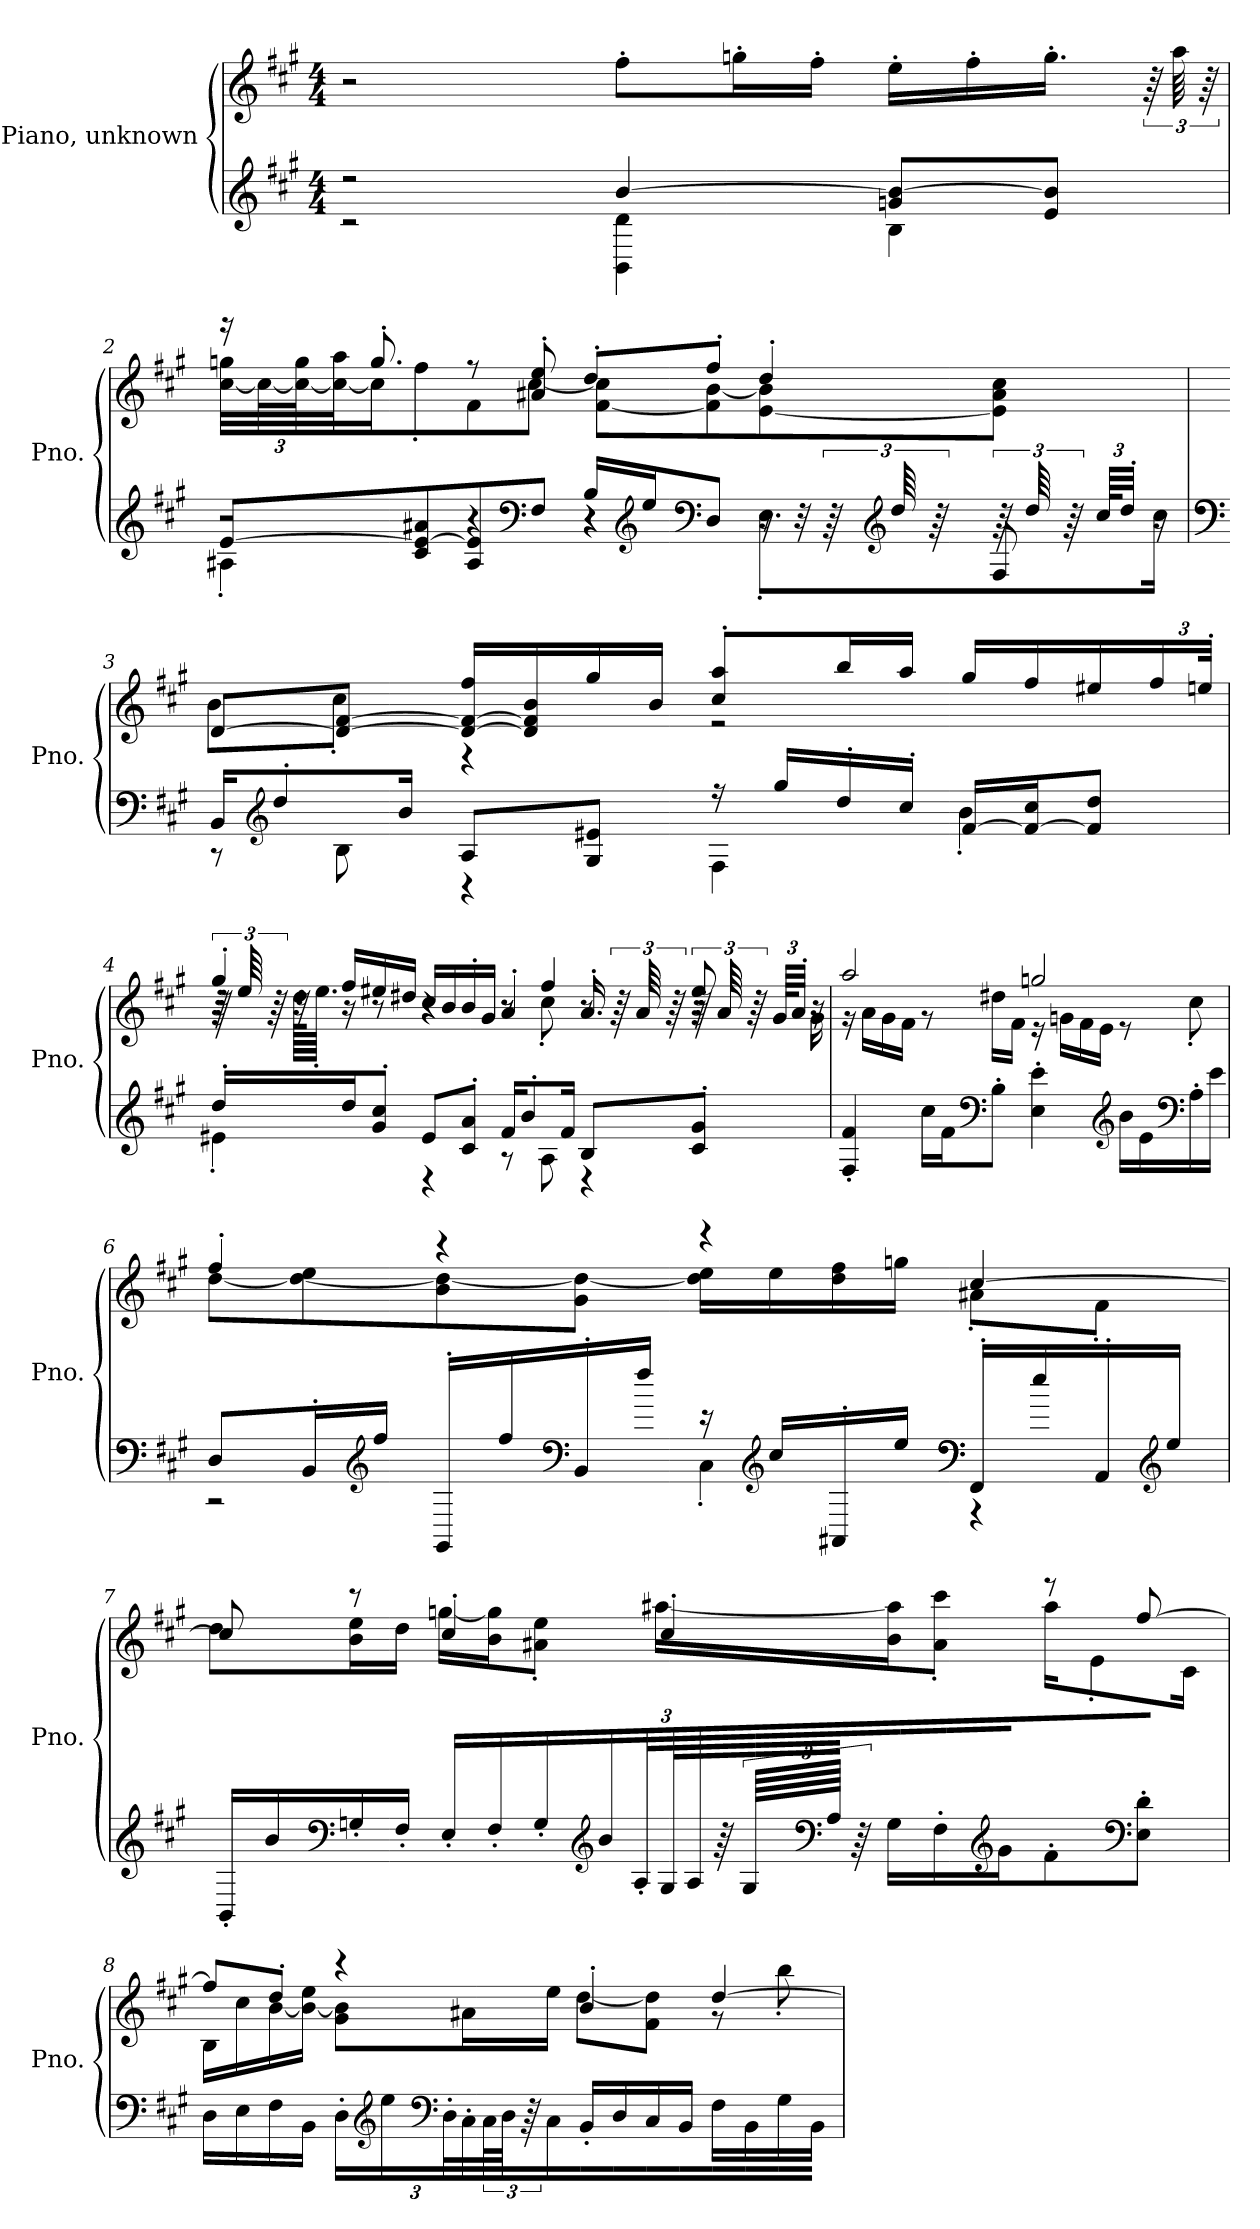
**kern	**kern
*part1	*part1
*staff2	*staff1
*I"Piano, unknown	*
*I'Pno.	*
*clefG2	*clefG2
*k[f#c#g#]	*k[f#c#g#]
*M4/4	*M4/4
*MM120	*MM120
=1	=1
*^	*
2r	2r	2r
[4b/	4BB\ 4d\	8ff#'\L
.	.	16ggn'\L
.	.	16ff#'\JJ
8gn/ 8b/_L	4B\	16ee'\LL
.	.	16ff#'\
8e/ 8b/]J	.	16.gg'\JJ
.	.	96r
.	.	96aa\
.	.	96r
!!LO:LB:g=z
=2	=2	=2
*	*^	*^
*	*	*	*	*Xbrackettup
[8e/L	4A#X'\	2r	16r	[48cc#\ 48ggn\LLL
.	.	.	.	96cc#\L_
.	.	.	.	96cc#\_ 96gg\J
.	.	.	.	48cc#\_ 48aa\J
.	.	.	8.gg'/	16cc#\J]
8c#/ 8e/_ 8a#X/	.	.	.	8ff#'\
8A#/ 8e/]	4r	.	8r	8f#\
*clefF4	*	*	*	*
8F#/J	.	.	8a#X/' 8ee/'	[8cc#\J
16B/LL	4r	4r	8dd'/L	[8f#\ 8cc#\]L
*clefG2	*	*	*	*
16ee/J	.	.	.	.
*clefF4	*	*	*	*
8D/J	.	.	8ff#'/J	8f#\] [8b\
16r	8.E'\L	8r	4dd'/	[8e\ 8b\]
32r	.	.	.	.
96r	.	.	.	.
*clefG2	*	*	*	*
96dd/	.	.	.	.
96r	.	.	.	.
96r	.	8F#/	.	8e\] 8a#\ 8cc#\J
96dd/	.	.	.	.
96r	.	.	.	.
96cc#/KLLL	.	.	.	.
48dd'/JJJ	.	.	.	.
16r	16cc#\Jk	.	.	.
*v	*v	*v	*	*
!!LO:LB:g=z	!!
=3	=3	=3
*clefF4	*	*
*^	*	*
16BB/KL	8r	[8d/L	8b\L
*clefG2	*	*	*
8dd'/	.	.	.
.	8B\	8d/_ [8f#/J	8cc#'\J
16b/Jk	.	.	.
8A/L	4r	16d/_ 16f#/_ 16ff#/LL	4r
.	.	16d/] 16f#/] 16b/	.
8G#/ 8e#X/J	.	16gg#/	.
.	.	16b/JJ	.
16r	4F#\	8cc#/' 8aa/'L	2r
16gg#/LL	.	.	.
16dd'/	.	16bb/L	.
16cc#'/JJ	.	16aa/JJ	.
[16f#/LL	4b'\	16gg#/LL	.
16f#/_ 16cc#/J	.	16ff#/	.
8f#/] 8dd/J	.	16ee#X/	.
.	.	24ff#/	.
.	.	48een'/JJk	.
!!LO:LB:g=z
=4	=4	=4	=4
*	*	*	*^
*	*	*	*	*brackettup
16dd'/LL	4e#X'\	4gg#'/	32r	96r
.	.	.	.	96ee/
.	.	.	.	96r
.	.	.	128dd\KLLLL	32r
.	.	.	64.ee'\JJJJ	.
16dd/J	.	.	16r	16ff#/LL
8g#/' 8cc#/'J	.	.	8r	16ee#X/
.	.	.	.	16dd#X/JJ
8e#/L	4r	4r	4r	16cc#/LL
.	.	.	.	16b/
8c#/' 8a/'J	.	.	.	16b'/
.	.	.	.	16g#/JJ
16f#/KL	8r	8r	8r	4a'/
8b'/	.	.	.	.
.	8A\	4ff#/	8cc#'\	.
16f#/Jk	.	.	.	.
8B/L	4r	.	8r	16.a'/
.	.	.	.	96r
.	.	.	.	96a/
.	.	.	.	96r
8c#/' 8g#/'J	.	8ee#/	16r	96r
.	.	.	.	96a/
.	.	.	.	96r
.	.	.	.	96g#/KLLL
.	.	.	.	48a'/JJJ
.	.	.	16g#\	16r
*v	*v	*	*	*
*	*	*v	*v
!!LO:LB:g=z
=5	=5	=5
4F#/' 4f#/'	2aa/	16r
.	.	16a\LL
.	.	16g#\
.	.	16f#\JJ
16cc#\LL	.	8r
16f#\J	.	.
*clefF4	*	*
8B'\J	.	16dd#X\LL
.	.	16f#\JJ
4E\' 4e\'	2ggn/	16r
.	.	16gn\LL
.	.	16f#\
.	.	16e\JJ
*clefG2	*	*
16b\LL	.	8r
16e\	.	.
*clefF4	*	*
16A'\	.	8cc#'\
16e\JJ	.	.
!!LO:LB:g=z	!!
=6	=6	=6
*^	*	*
8D/L	2r	4ff#'/	[8dd\L
16BB'/L	.	.	8dd\_ 8ee\
*clefG2	*	*	*
16ff#/JJ	.	.	.
16GG#'/LL	.	4r	8b\ 8dd\_
16ff#/	.	.	.
*clefF4	*	*	*
16BB'/	.	.	8g#\ 8dd\_J
16ff#/JJ	.	.	.
16r	4C#'\	4r	16dd\] 16ee\LL
*clefG2	*	*	*
16cc#/LL	.	.	16ee\
16AA#X'/	.	.	16dd\ 16ff#\
16ee/JJ	.	.	16ggn\JJ
*clefF4	*	*	*
16FF#'/LL	4r	[4cc#/	8a#X'\L
16ee/	.	.	.
16AA#'/	.	.	8f#'\J
*clefG2	*	*	*
16ee/JJ	.	.	.
*v	*v	*	*
!!LO:PB:g=z	!!
=7	=7	=7
16BB'/LL	8cc#/]	8dd\L
16b/	.	.
*clefF4	*	*
16Gn'/	8r	16b\ 16ee\L
16F#'/JJ	.	16dd\JJ
16E'/LL	4cc#'/	[16ggn\LL
16F#'/	.	16b\ 16gg\]J
16G'/	.	8a#X\' 8ee\'J
*clefG2	*	*
*Xbrackettup	*	*
24b/	.	.
48A'/L	.	.
*brackettup	*	*
96G/L	4cc#'/	[16aa#X\LL
96A/JJJJ	.	.
96r	.	.
96G/LLLL	.	.
*clefF4	*	*
96A/JJJJ	.	.
96r	.	.
16G\LL	.	16b\ 16aa#\]J
16F#'\	.	8a#\' 8ccc#\'J
*clefG2	*	*
16g#\J	.	.
8f#'\	8r	16aa#\KL
.	.	8e'\
*clefF4	*	*
8E\' 8d\'J	[8ff#/	.
.	.	16c#\Jk
!!LO:LB:g=z	!!
=8	=8	=8
16D\LL	8ff#/L]	16B\LL
16E\	.	16cc#\
16F#\	8dd'/J	[16b\
16BB\JJ	.	16b\_ 16ee\JJ
16D'\LL	4r	8g#\ 8b\]L
*clefG2	*	*
*Xbrackettup	*	*
24ee\	.	.
*clefF4	*	*
48D'\L	.	.
32C#'\	.	16a#X\L
*brackettup	*	*
96C#\L	.	.
96D\JJJJ	.	.
96r	.	.
16C#/	.	16ee\JJ
16BB'/LL	4b'/	[8dd\L
16D/	.	.
16C#/	.	8f#\ 8dd\]J
16BB/JJ	.	.
16F#\LL	[4dd/	8r
16BB\	.	.
16G#\	.	8bb'\
16BB\JJ	.	.
*	*v	*v
=	=
*-	*-
